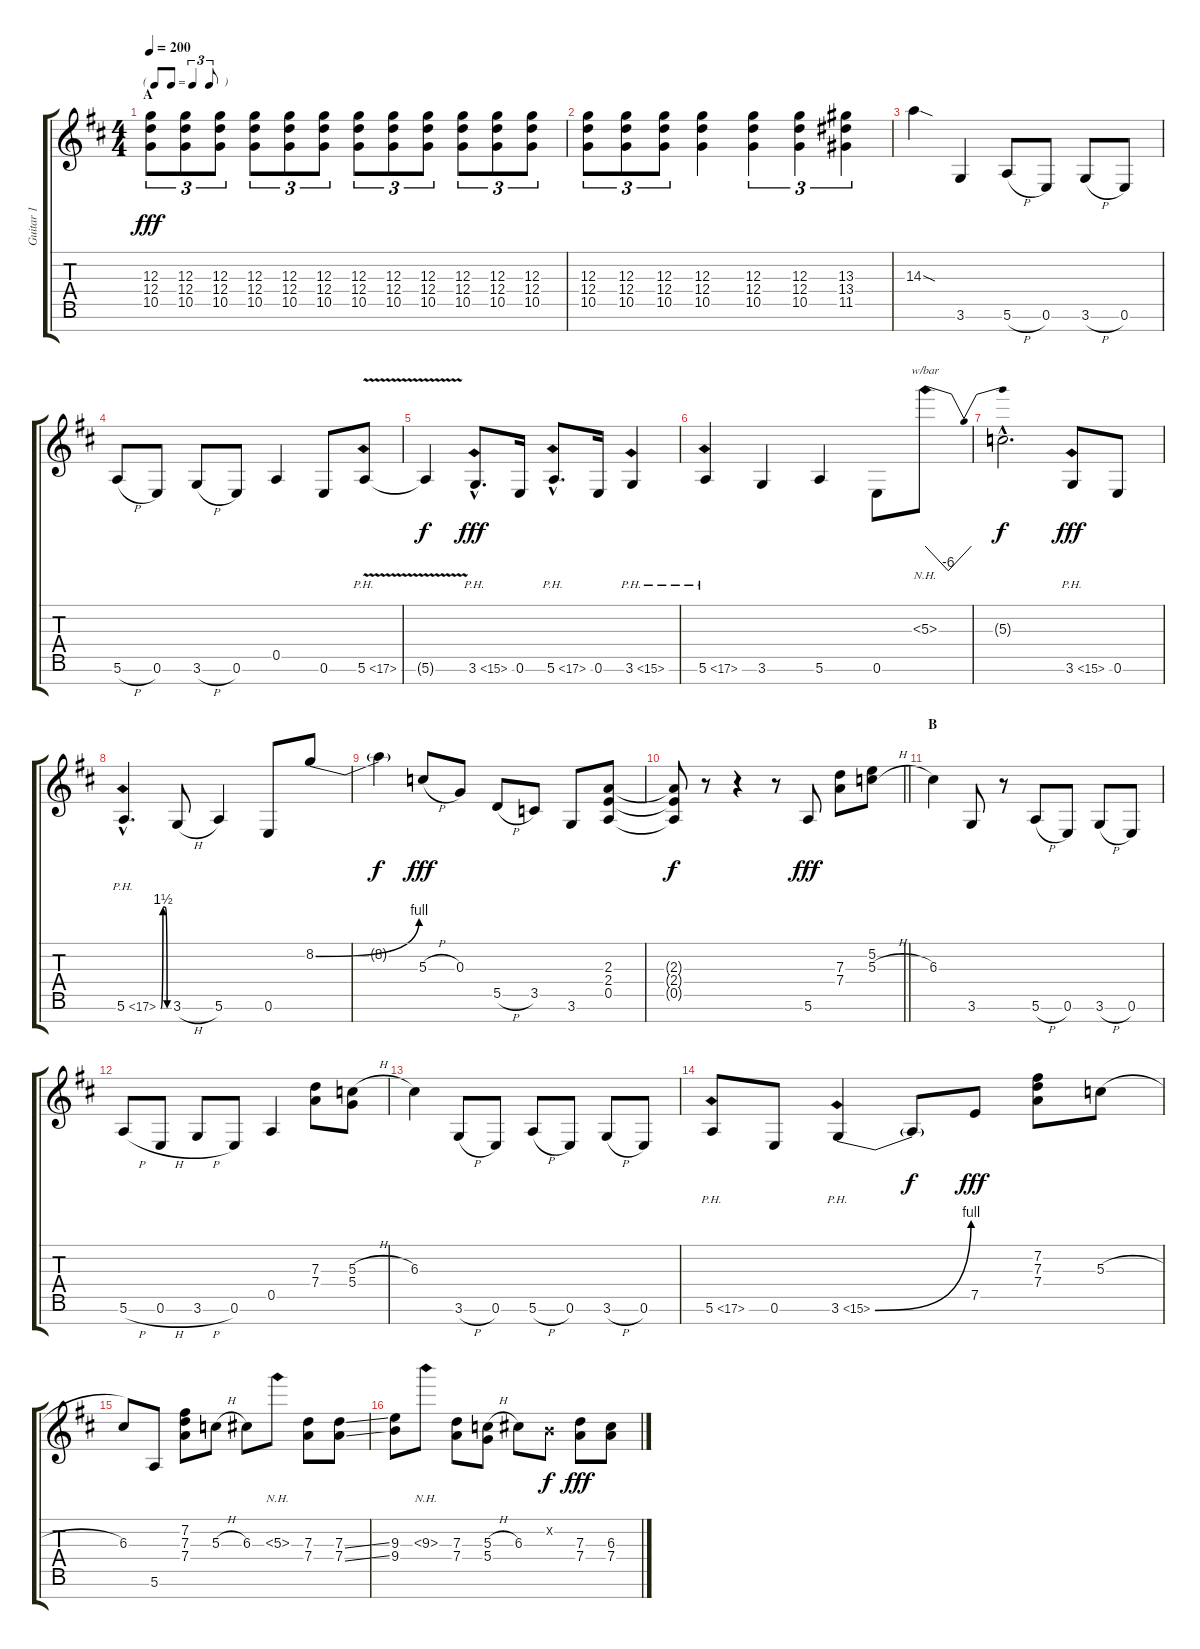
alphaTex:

\track ("Guitar 1" "Guitar 1") {instrument distortionguitar}
\staff {score tabs}
\tuning (E4 B3 G3 D3 A2 E2 B1) {hide}
\ts (4 4)
\tf triplet8th
\section ("" "A")
\tempo 200
\clef g2
\ks d
(12.3 12.4 10.5).8{tu (3 2) dy fff instrument distortionguitar} (12.3 12.4 10.5).8{tu (3 2)} (12.3 12.4 10.5).8{tu (3 2)} (12.3 12.4 10.5).8{tu (3 2)} (12.3 12.4 10.5).8{tu (3 2)} (12.3 12.4 10.5).8{tu (3 2)} (12.3 12.4 10.5).8{tu (3 2)} (12.3 12.4 10.5).8{tu (3 2)} (12.3 12.4 10.5).8{tu (3 2)} (12.3 12.4 10.5).8{tu (3 2)} (12.3 12.4 10.5).8{tu (3 2)} (12.3 12.4 10.5).8{tu (3 2)} |
(12.3 12.4 10.5).8{tu (3 2)} (12.3 12.4 10.5).8{tu (3 2)} (12.3 12.4 10.5).8{tu (3 2)} (12.3 12.4 10.5).4 (12.3 12.4 10.5).4{tu (3 2)} (12.3 12.4 10.5).4{tu (3 2)} (13.3 13.4 11.5).4{tu (3 2)} |
14.3{sod}.4 3.6.4 5.6{h}.8 0.6.8 3.6{h}.8 0.6.8 |
5.6{h}.8 0.6.8 3.6{h}.8 0.6.8 0.5.4 0.6.8 5.6{ph 12 v}.8 |
5.6{t}.4{dy f} 3.6{ph 12 hac}.8{d dy fff} 0.6.16 5.6{ph 12 hac}.8{d} 0.6.16 3.6{ph 12}.4 |
5.6{ph 12}.4 3.6.4 5.6.4 0.6.8 5.3{nh}.8{tbe (dip default 0 0 30 -24 60 0)} |
5.3{hac t}.2{d dy f} 3.6{ph 12}.8{dy fff} 0.6.8 |
5.6{be (custom 0 0 15 6 30 6 45 0 60 0) ph 12 hac}.4{d} 3.6{h}.8 5.6.4 0.6.8 8.2{be (bend 0 0 60 4)}.8 |
8.2{t}.4{dy f} 5.3{h}.8{dy fff} 0.3.8 5.5{h}.8 3.5.8 3.6.8 (2.3 2.4 0.5).8 |
\barLineRight lightlight
(2.3{t} 2.4{t} 0.5{t}).8{dy f} r.8 r.4 r.8 5.6.8{dy fff} (7.3 7.4).8 (5.2 5.3{h}).8 |
\section ("" "B")
6.3.4 3.6.8 r.8 5.6{h}.8 0.6.8 3.6{h}.8 0.6.8 |
5.6{h}.8 0.6{h}.8 3.6{h}.8 0.6.8 0.5.4 (7.3 7.4).8 (5.3{h} 5.4).8 |
6.3.4 3.6{h}.8 0.6.8 5.6{h}.8 0.6.8 3.6{h}.8 0.6.8 |
5.6{ph 12}.8 0.6.8 3.6{be (bend 0 0 60 4) ph 12}.4 3.6{t}.8{dy f} 7.5.8{dy fff} (7.2 7.3 7.4).8 5.3{h}.8 |
6.3.8 5.6.8 (7.2 7.3 7.4).8 5.3{h}.8 6.3.8 5.3{nh}.8 (7.3 7.4).8 (7.3{ss} 7.4{ss}).8 |
(9.3 9.4).8 9.3{nh}.8 (7.3 7.4).8 (5.3{h} 5.4).8 6.3.8 0.2{x}.8{dy f} (7.3 7.4).8{dy fff} (6.3{ss} 7.4{ss}).8
